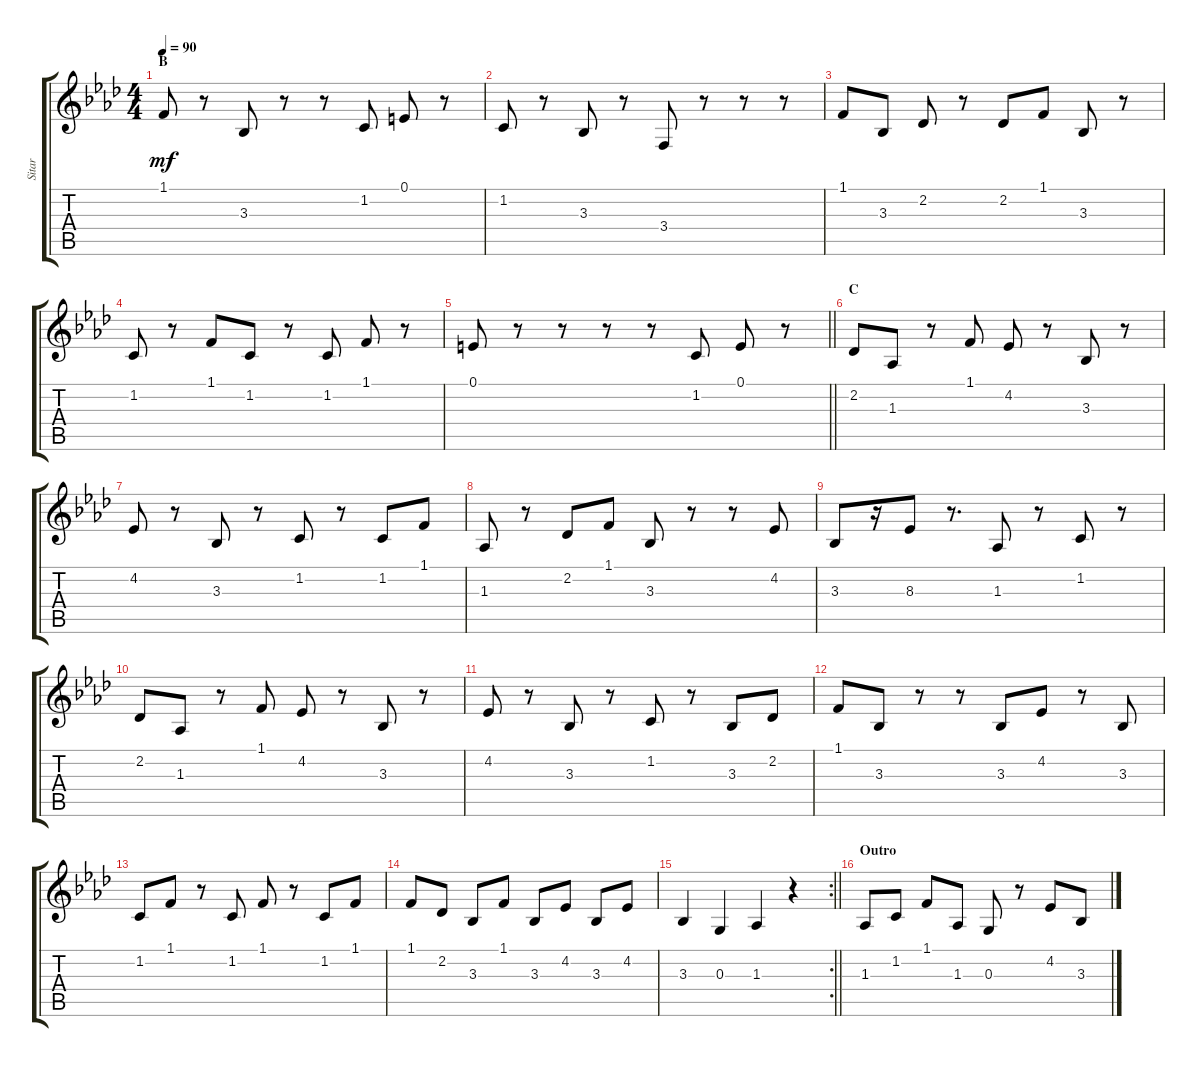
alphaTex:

\track ("Sitar" "Sitar") {instrument sitar}
\staff {score tabs}
\tuning (E4 B3 G3 D3 A2 E2) {hide}
\ts (4 4)
\section ("" "B")
\tempo 90
\clef g2
\ks ab
1.1.8{dy mf} r.8 3.3.8 r.8 r.8 1.2.8 0.1.8 r.8 |
1.2.8 r.8 3.3.8 r.8 3.4.8 r.8 r.8 r.8 |
1.1.8 3.3.8 2.2.8 r.8 2.2.8 1.1.8 3.3.8 r.8 |
1.2.8 r.8 1.1.8 1.2.8 r.8 1.2.8 1.1.8 r.8 |
\barLineRight lightlight
0.1.8 r.8 r.8 r.8 r.8 1.2.8 0.1.8 r.8 |
\section ("" "C")
2.2.8 1.3.8 r.8 1.1.8 4.2.8 r.8 3.3.8 r.8 |
4.2.8 r.8 3.3.8 r.8 1.2.8 r.8 1.2.8 1.1.8 |
1.3.8 r.8 2.2.8 1.1.8 3.3.8 r.8 r.8 4.2.8 |
3.3.8 r.16 8.3.8 r.8{d} 1.3.8 r.8 1.2.8 r.8 |
2.2.8 1.3.8 r.8 1.1.8 4.2.8 r.8 3.3.8 r.8 |
4.2.8 r.8 3.3.8 r.8 1.2.8 r.8 3.3.8 2.2.8 |
1.1.8 3.3.8 r.8 r.8 3.3.8 4.2.8 r.8 3.3.8 |
1.2.8 1.1.8 r.8 1.2.8 1.1.8 r.8 1.2.8 1.1.8 |
1.1.8 2.2.8 3.3.8 1.1.8 3.3.8 4.2.8 3.3.8 4.2.8 |
\rc 2
\barLineRight lightlight
3.3.4 0.3.4 1.3.4 r.4 |
\section ("" "Outro")
1.3.8 1.2.8 1.1.8 1.3.8 0.3.8 r.8 4.2.8 3.3.8
